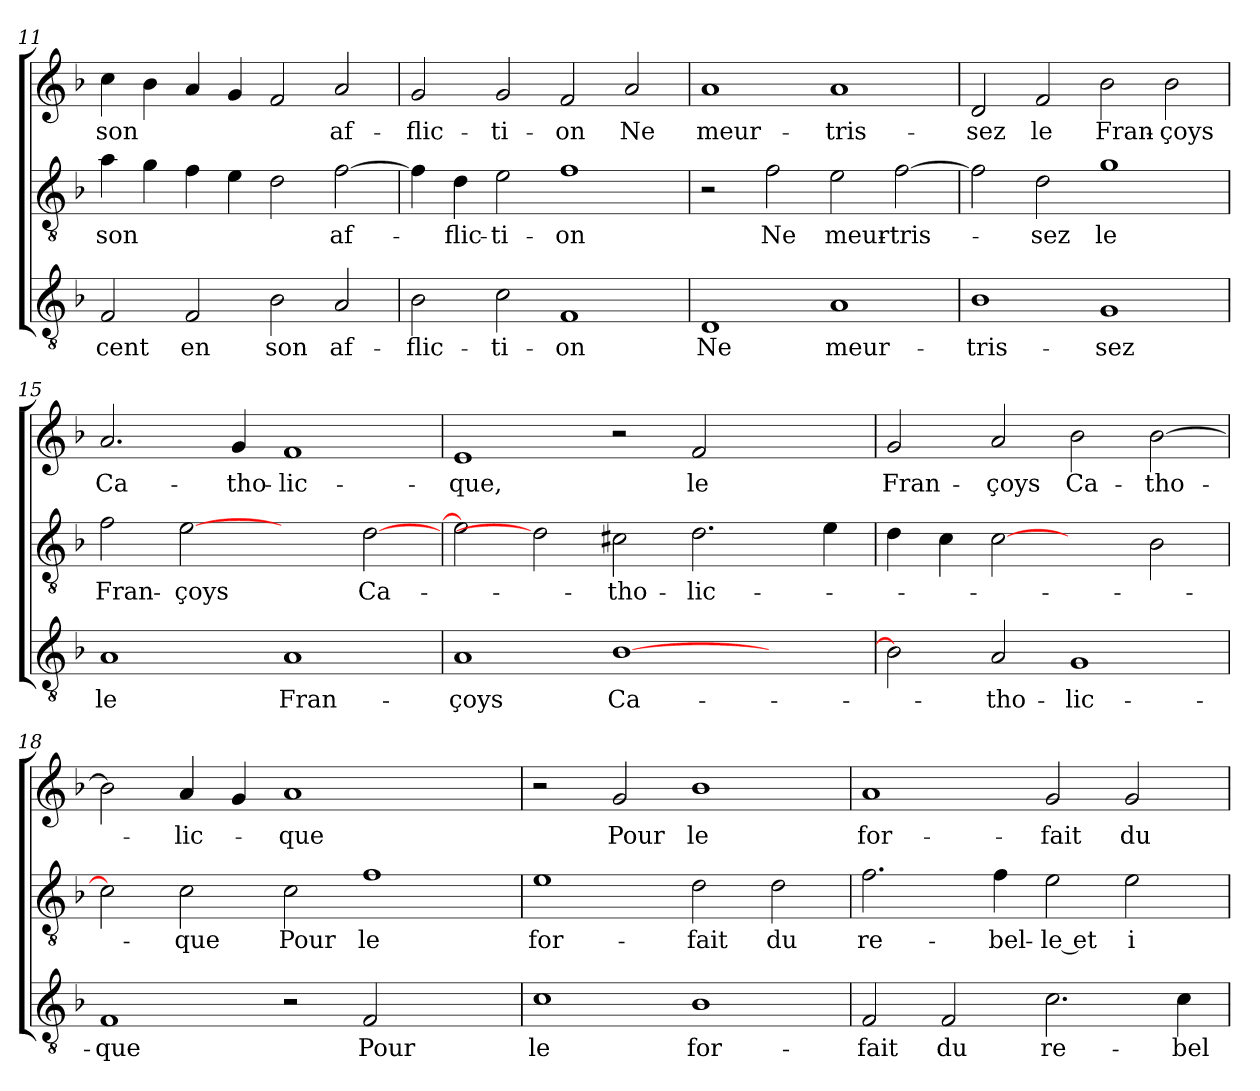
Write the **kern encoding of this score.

**kern	**text	**kern	**text	**kern	**text
*part3	*part3	*part2	*part2	*part1	*part1
*staff3	*staff3	*staff2	*staff2	*staff1	*staff1
!!LO:LB:g=z
*clefGv2	*	*clefGv2	*	*clefG2	*
*k[b-]	*	*k[b-]	*	*k[b-]	*
=11	=11	=11	=11	=11	=11
2F	-cent	4a	son	4cc	son
.	.	4g	.	4b-	.
2F	en	4f	.	4a	.
.	.	4e	.	4g	.
2B-	son	2d	.	2f	.
2A	af-	[2f	af-	2a	af-
=12	=12	=12	=12	=12	=12
2B-	-flic-	4f]	.	2g	-flic-
.	.	4d	-flic-	.	.
2c	-ti-	2e	-ti-	2g	-ti-
1F	-on	1f	-on	2f	-on
.	.	.	.	2a	Ne
=13	=13	=13	=13	=13	=13
1D	Ne	2r	.	1a	meur-
.	.	2f	Ne	.	.
1A	meur-	2e	meur-	1a	-tris-
.	.	[2f	-tris-	.	.
!!LO:PB:g=z
=14	=14	=14	=14	=14	=14
1B-	-tris-	2f]	.	2d	-sez
.	.	2d	-sez	2f	le
1G	-sez	1g	le	2b-	Fran-
.	.	.	.	2b-	-çoys
=15	=15	=15	=15	=15	=15
1A	le	2f	Fran-	2.a	Ca-
.	.	[2e	-çoys	.	.
.	.	.	.	4g	-tho-
1A	Fran-	2ryy	.	1f	-lic-
.	.	[2d	Ca-	.	.
=16	=16	=16	=16	=16	=16
1A	-çoys	2e]	.	1e	-que,
.	.	2d]	.	.	.
[1B-	Ca-	2c#X	-tho-	2r	.
.	.	2.d	-lic-	2f	le
2ryy	.	.	.	2ryy	.
.	.	4e	.	.	.
=17	=17	=17	=17	=17	=17
2B-]	.	4d	.	2g	Fran-
.	.	4c	.	.	.
2A	-tho-	[2c	.	2a	-çoys
1G	-lic-	2ryy	.	2b-	Ca-
.	.	2B-	.	[2b-	-tho-
!!LO:LB:g=z
=18	=18	=18	=18	=18	=18
1F	-que	2c]	.	2b-]	.
.	.	2c	-que	4a	-lic-
.	.	.	.	4g	.
2r	.	2c	Pour	1a	-que
2F	Pour	1f	le	.	.
2ryy	.	.	.	2ryy	.
=19	=19	=19	=19	=19	=19
1c	le	1e	for-	2r	.
.	.	.	.	2g	Pour
1B-	for-	2d	-fait	1b-	le
.	.	2d	du	.	.
=20	=20	=20	=20	=20	=20
2F	-fait	2.f	re-	1a	for-
2F	du	.	.	.	.
.	.	4f	-bel-	.	.
2.c	re-	2e	-le et	2g	-fait
.	.	2e	i-	2g	du
4c	-bel-	.	.	.	.
=	=	=	=	=	=
*-	*-	*-	*-	*-	*-
